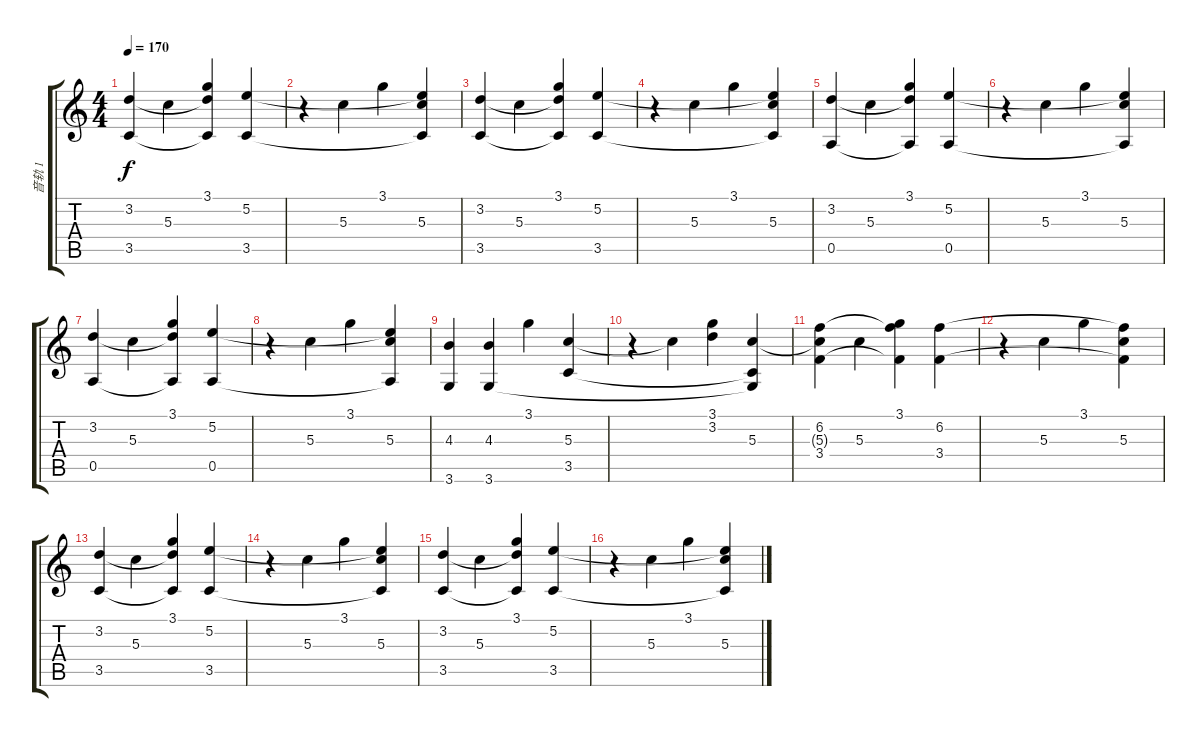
\track ("音轨 1" "音轨 1") {instrument acousticguitarnylon}
\staff {score tabs}
\tuning (E4 B3 G3 D3 A2 E2) {hide}
\ts (4 4)
\tempo 170
\clef g2
\ks c
(3.2 3.5).4{dy f instrument acousticguitarnylon} 5.3.4 (3.1 3.2{t} 3.5{t}).4 (5.2 3.5).4 |
r.4 5.3.4 3.1.4 (5.2{t} 5.3 3.5{t}).4 |
(3.2 3.5).4 5.3.4 (3.1 3.2{t} 3.5{t}).4 (5.2 3.5).4 |
r.4 5.3.4 3.1.4 (5.2{t} 5.3 3.5{t}).4 |
(3.2 0.5).4 5.3.4 (3.1 3.2{t} 0.5{t}).4 (5.2 0.5).4 |
r.4 5.3.4 3.1.4 (5.2{t} 5.3 0.5{t}).4 |
(3.2 0.5).4 5.3.4 (3.1 3.2{t} 0.5{t}).4 (5.2 0.5).4 |
r.4 5.3.4 3.1.4 (5.2{t} 5.3 0.5{t}).4 |
(4.3 3.6).4 (4.3 3.6).4 3.1.4 (5.3 3.5).4 |
r.4 5.3{t}.4 (3.1 3.2).4 (5.3 3.5{t} 3.6{t}).4 |
(6.2 5.3{t} 3.4).4 5.3.4 (3.1 6.2{t} 3.4{t}).4 (6.2 3.4).4 |
r.4 5.3.4 3.1.4 (6.2{t} 5.3 3.4{t}).4 |
(3.2 3.5).4 5.3.4 (3.1 3.2{t} 3.5{t}).4 (5.2 3.5).4 |
r.4 5.3.4 3.1.4 (5.2{t} 5.3 3.5{t}).4 |
(3.2 3.5).4 5.3.4 (3.1 3.2{t} 3.5{t}).4 (5.2 3.5).4 |
r.4 5.3.4 3.1.4 (5.2{t} 5.3 3.5{t}).4
